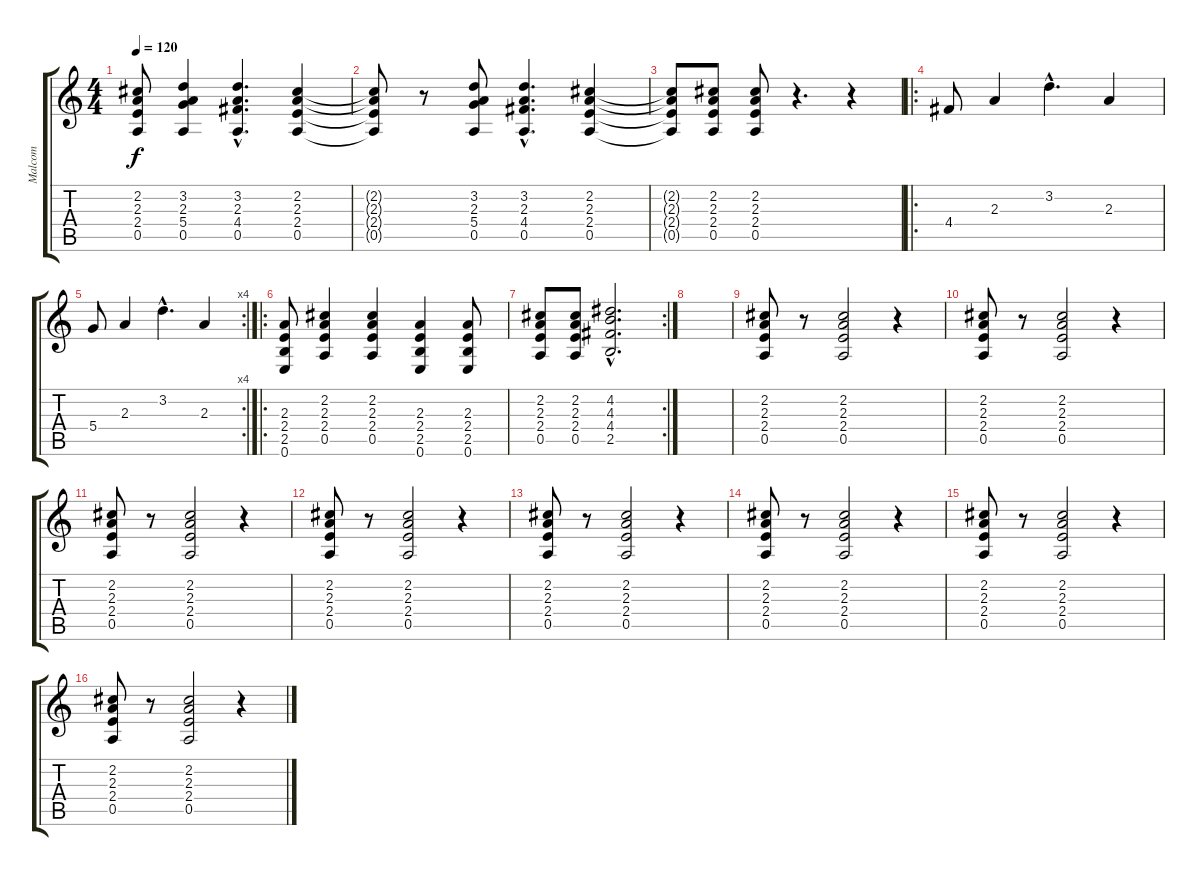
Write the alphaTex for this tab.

\track ("Malcom" "Malcom") {instrument distortionguitar}
\staff {score tabs}
\tuning (E4 B3 G3 D3 A2 E2) {hide}
\ts (4 4)
\tempo 120
\clef g2
\ks c
(2.2 2.3 2.4 0.5).8{dy f} (3.2 2.3 5.4 0.5).4 (3.2{hac} 2.3{hac} 4.4{hac} 0.5{hac}).4{d} (2.2 2.3 2.4 0.5).4 |
(2.2{t} 2.3{t} 2.4{t} 0.5{t}).8 r.8 (3.2 2.3 5.4 0.5).8 (3.2{hac} 2.3{hac} 4.4{hac} 0.5{hac}).4{d} (2.2 2.3 2.4 0.5).4 |
(2.2{t} 2.3{t} 2.4{t} 0.5{t}).8 (2.2 2.3 2.4 0.5).8 (2.2 2.3 2.4 0.5).8 r.4{d} r.4 |
\ro
4.4.8 2.3.4 3.2{hac}.4{d} 2.3.4 |
\rc 4
5.4.8 2.3.4 3.2{hac}.4{d} 2.3.4 |
\ro
(2.3 2.4 2.5 0.6).8 (2.2 2.3 2.4 0.5).4 (2.2 2.3 2.4 0.5).4 (2.3 2.4 2.5 0.6).4 (2.3 2.4 2.5 0.6).8 |
\rc 2
(2.2 2.3 2.4 0.5).8 (2.2 2.3 2.4 0.5).8 (4.2{hac} 4.3{hac} 4.4{hac} 2.5{hac}).2{d} |
|
(2.2 2.3 2.4 0.5).8 r.8 (2.2 2.3 2.4 0.5).2 r.4 |
(2.2 2.3 2.4 0.5).8 r.8 (2.2 2.3 2.4 0.5).2 r.4 |
(2.2 2.3 2.4 0.5).8 r.8 (2.2 2.3 2.4 0.5).2 r.4 |
(2.2 2.3 2.4 0.5).8 r.8 (2.2 2.3 2.4 0.5).2 r.4 |
(2.2 2.3 2.4 0.5).8 r.8 (2.2 2.3 2.4 0.5).2 r.4 |
(2.2 2.3 2.4 0.5).8 r.8 (2.2 2.3 2.4 0.5).2 r.4 |
(2.2 2.3 2.4 0.5).8 r.8 (2.2 2.3 2.4 0.5).2 r.4 |
(2.2 2.3 2.4 0.5).8 r.8 (2.2 2.3 2.4 0.5).2 r.4
